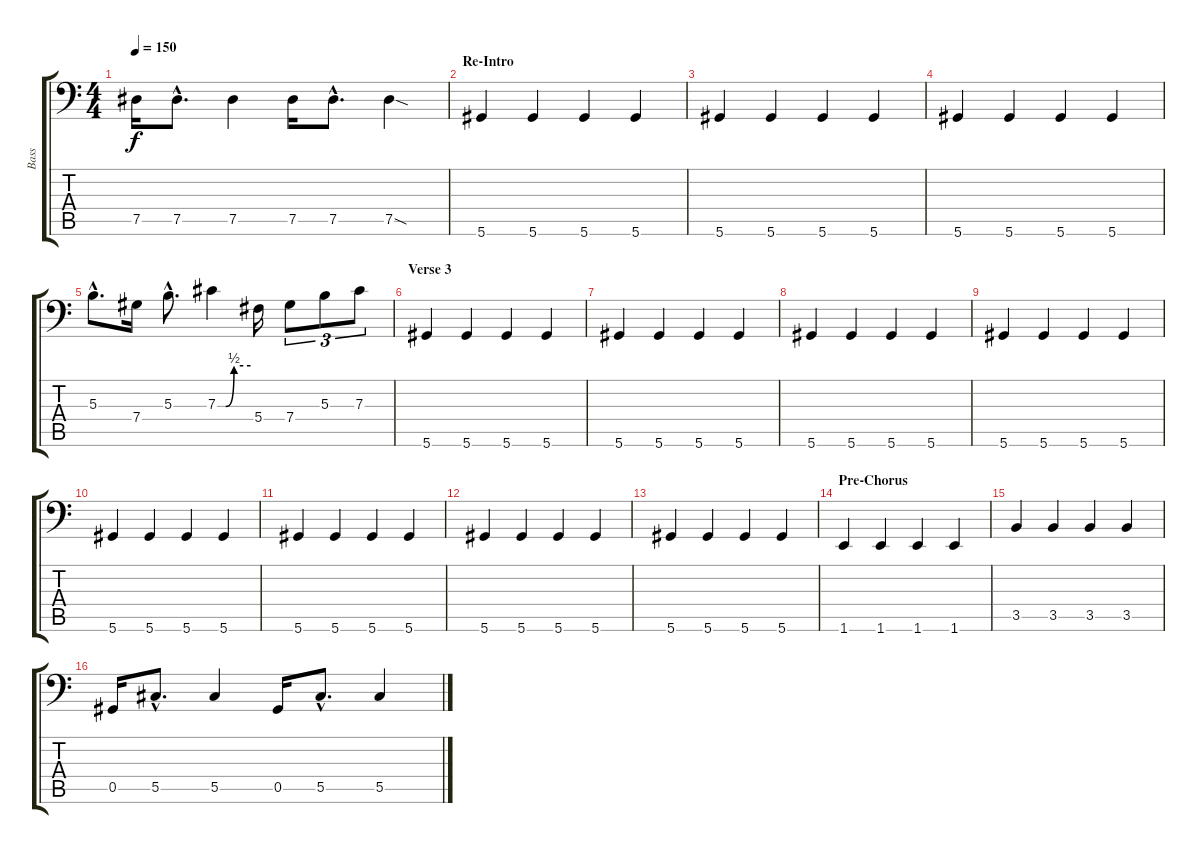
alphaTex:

\track ("Bass" "Bass") {instrument distortionguitar}
\staff {score tabs}
\tuning (Eb3 Bb2 Gb2 Db2 Ab1 Eb1) {hide}
\ts (4 4)
\tempo 150
\clef f4
\ks c
7.5.16{dy f} 7.5{hac}.8{d} 7.5.4 7.5.16 7.5{hac}.8{d} 7.5{sod}.4 |
\section ("" "Re-Intro")
5.6.4 5.6.4 5.6.4 5.6.4 |
5.6.4 5.6.4 5.6.4 5.6.4 |
5.6.4 5.6.4 5.6.4 5.6.4 |
5.3{hac}.8{d} 7.4.16 5.3{hac}.8{d} 7.3{be (custom 0 0 15 0 30 2 60 2)}.4 5.4.16 7.4.8{tu (3 2)} 5.3.8{tu (3 2)} 7.3.8{tu (3 2)} |
\section ("" "Verse 3")
5.6.4 5.6.4 5.6.4 5.6.4 |
5.6.4 5.6.4 5.6.4 5.6.4 |
5.6.4 5.6.4 5.6.4 5.6.4 |
5.6.4 5.6.4 5.6.4 5.6.4 |
5.6.4 5.6.4 5.6.4 5.6.4 |
5.6.4 5.6.4 5.6.4 5.6.4 |
5.6.4 5.6.4 5.6.4 5.6.4 |
5.6.4 5.6.4 5.6.4 5.6.4 |
\section ("" "Pre-Chorus")
1.6.4 1.6.4 1.6.4 1.6.4 |
3.5.4 3.5.4 3.5.4 3.5.4 |
0.5.16 5.5{hac}.8{d} 5.5.4 0.5.16 5.5{hac}.8{d} 5.5.4
